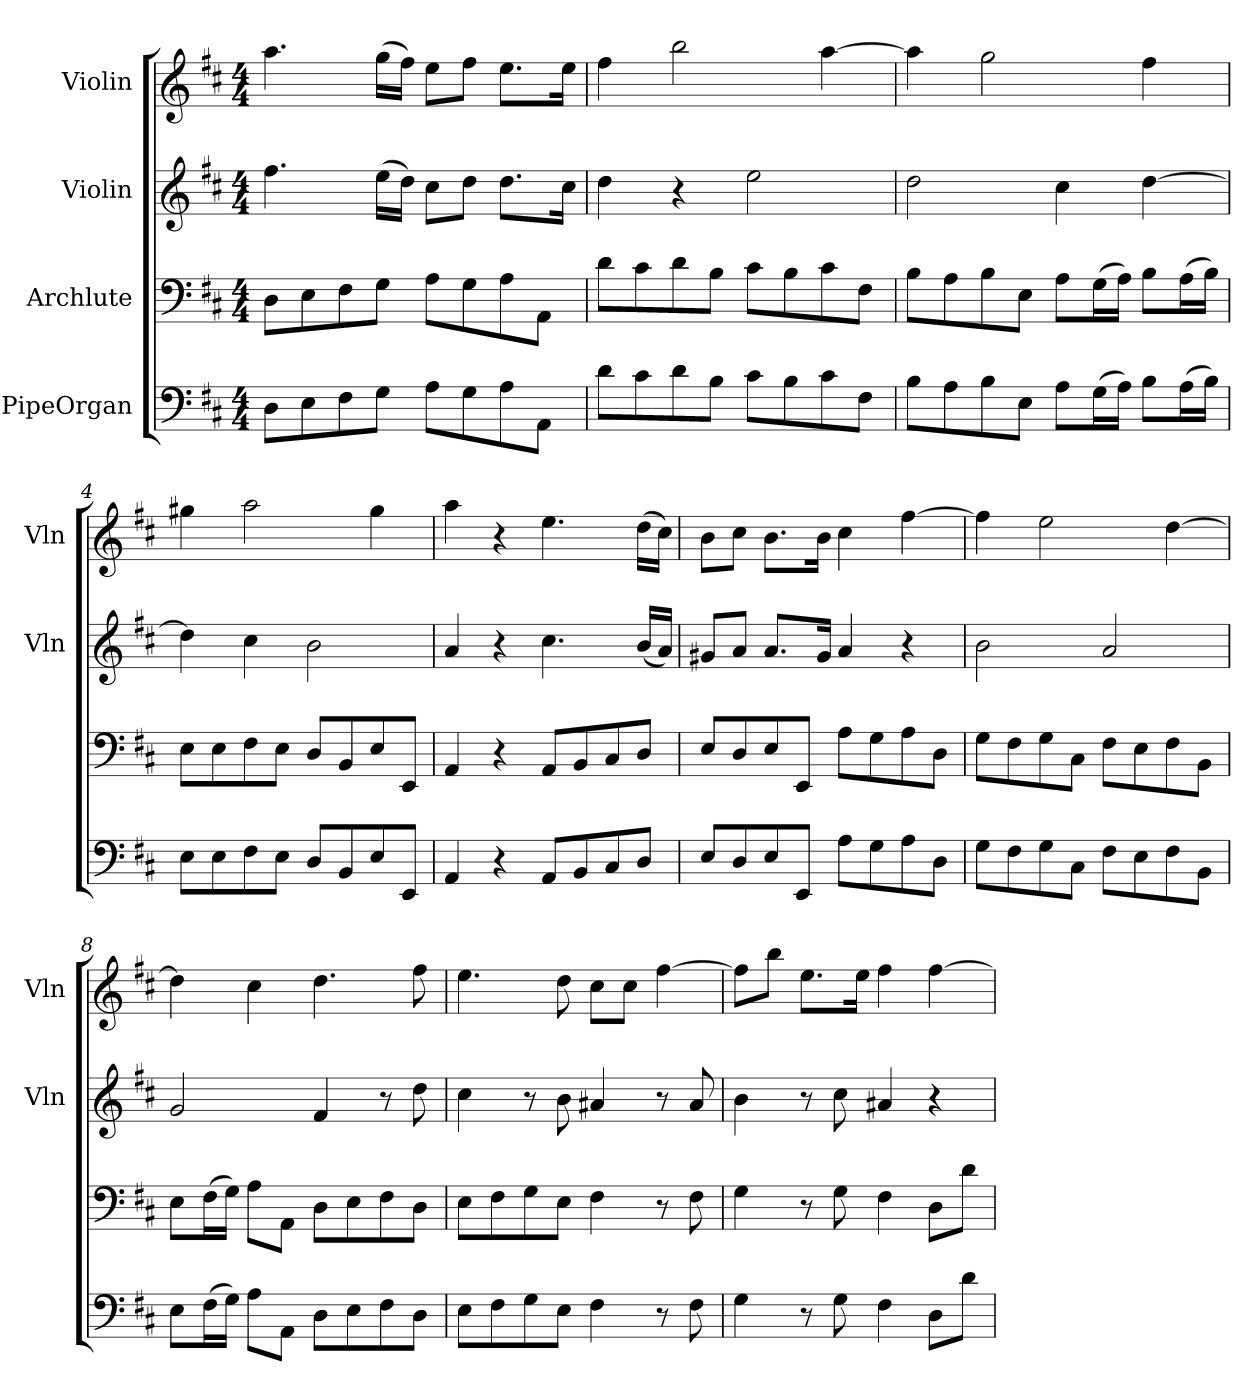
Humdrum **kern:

**kern	**kern	**kern	**kern
*part4	*part3	*part2	*part1
*staff4	*staff3	*staff2	*staff1
*I"PipeOrgan	*I"Archlute	*I"Violin	*I"Violin
*	*	*I'Vln	*I'Vln
*clefF4	*clefF4	*clefG2	*clefG2
*k[f#c#]	*k[f#c#]	*k[f#c#]	*k[f#c#]
*D:	*D:	*D:	*D:
*M4/4	*M4/4	*M4/4	*M4/4
*MM40	*MM40	*MM40	*MM40
=1	=1	=1	=1
8D\L	8D\L	4.ff#\	4.aa\
8E\	8E\	.	.
8F#\	8F#\	.	.
8G\J	8G\J	(16ee\LL	(16gg\LL
.	.	16dd\JJ)	16ff#\JJ)
8A\L	8A\L	8cc#\L	8ee\L
8G\	8G\	8dd\J	8ff#\J
8A\	8A\	8.dd\L	8.ee\L
8AA\J	8AA\J	.	.
.	.	16cc#\Jk	16ee\Jk
=2	=2	=2	=2
8d\L	8d\L	4dd\	4ff#\
8c#\	8c#\	.	.
8d\	8d\	4r	2bb\
8B\J	8B\J	.	.
8c#\L	8c#\L	2ee\	.
8B\	8B\	.	.
8c#\	8c#\	.	[4aa\
8F#\J	8F#\J	.	.
=3	=3	=3	=3
8B\L	8B\L	2dd\	4aa\]
8A\	8A\	.	.
8B\	8B\	.	2gg\
8E\J	8E\J	.	.
8A\L	8A\L	4cc#\	.
(16G\L	(16G\L	.	.
16A\JJ)	16A\JJ)	.	.
8B\L	8B\L	[4dd\	4ff#\
(16A\L	(16A\L	.	.
16B\JJ)	16B\JJ)	.	.
=4	=4	=4	=4
8E\L	8E\L	4dd\]	4gg#X\
8E\	8E\	.	.
8F#\	8F#\	4cc#\	2aa\
8E\J	8E\J	.	.
8D/L	8D/L	2b\	.
8BB/	8BB/	.	.
8E/	8E/	.	4gg#\
8EE/J	8EE/J	.	.
=5	=5	=5	=5
4AA/	4AA/	4a/	4aa\
4r	4r	4r	4r
8AA/L	8AA/L	4.cc#\	4.ee\
8BB/	8BB/	.	.
8C#/	8C#/	.	.
8D/J	8D/J	(16b/LL	(16dd\LL
.	.	16a/JJ)	16cc#\JJ)
=6	=6	=6	=6
8E/L	8E/L	8g#X/L	8b\L
8D/	8D/	8a/J	8cc#\J
8E/	8E/	8.a/L	8.b\L
8EE/J	8EE/J	.	.
.	.	16g#/Jk	16b\Jk
8A\L	8A\L	4a/	4cc#\
8G\	8G\	.	.
8A\	8A\	4r	[4ff#\
8D\J	8D\J	.	.
=7	=7	=7	=7
8G\L	8G\L	2b\	4ff#\]
8F#\	8F#\	.	.
8G\	8G\	.	2ee\
8C#\J	8C#\J	.	.
8F#\L	8F#\L	2a/	.
8E\	8E\	.	.
8F#\	8F#\	.	[4dd\
8BB\J	8BB\J	.	.
=8	=8	=8	=8
8E\L	8E\L	2g/	4dd\]
(16F#\L	(16F#\L	.	.
16G\JJ)	16G\JJ)	.	.
8A\L	8A\L	.	4cc#\
8AA\J	8AA\J	.	.
8D\L	8D\L	4f#/	4.dd\
8E\	8E\	.	.
8F#\	8F#\	8r	.
8D\J	8D\J	8dd\	8ff#\
=9	=9	=9	=9
8E\L	8E\L	4cc#\	4.ee\
8F#\	8F#\	.	.
8G\	8G\	8r	.
8E\J	8E\J	8b\	8dd\
4F#\	4F#\	4a#X/	8cc#\L
.	.	.	8cc#\J
8r	8r	8r	[4ff#\
8F#\	8F#\	8a#/	.
=10	=10	=10	=10
4G\	4G\	4b\	8ff#\L]
.	.	.	8bb\J
8r	8r	8r	8.ee\L
8G\	8G\	8cc#\	.
.	.	.	16ee\Jk
4F#\	4F#\	4a#X/	4ff#\
8D\L	8D\L	4r	[4ff#\
8d\J	8d\J	.	.
=	=	=	=
*-	*-	*-	*-
